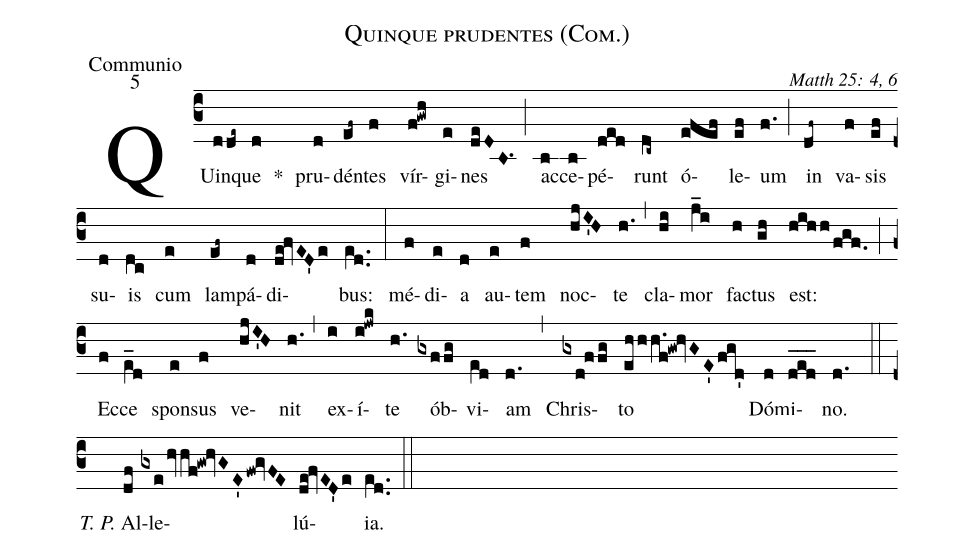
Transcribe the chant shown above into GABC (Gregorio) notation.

name: Quinque prudentes (Com.);
office-part: Communio;
mode: 5;
commentary: Matth 25: 4, 6;
%%
(c3) QUin(dde~)que(d) *() pru(d)dén(ef~)tes(f) vír(f!gwh)gi(e)nes(deD/B.1) (;) ac(b)ce(b)pé(ded)runt(dc~) ó(efef)le(ef)um(f.) (;) in(df~) va(f)sis(ef) su(d)is(dc) cum(e) lam(ef~)pá(d)di(de!fvED'e)bus:(e[ll:1]d..) (:)
mé(f)di(e)a(d) au(e)tem(f) noc(hjI'H)te(h.) (,) cla(hi)mor(j_i) fac(h)tus(gh) est:(hihh/fgf.) (;) Ec(f)ce(e_[ll:1]d) spon(e)sus(f) ve(hjI'H)nit(h.) (,) ex(i)í(i!jwk)te(h.) ób(gxffg)vi(e[ll:1]d)am(d.) (,) Chris(gxd!ffg)to(ehhh.f!gw!hvGE'fgd') Dó(d)mi(d_e_d_)no.(d.) (::)
<i>T. P.</i> Al(df)le(gxehvhf!gw!hvGE'fw!gvFE)lú(de!fvED'e)ia.(e[ll:1]d..) (::)
